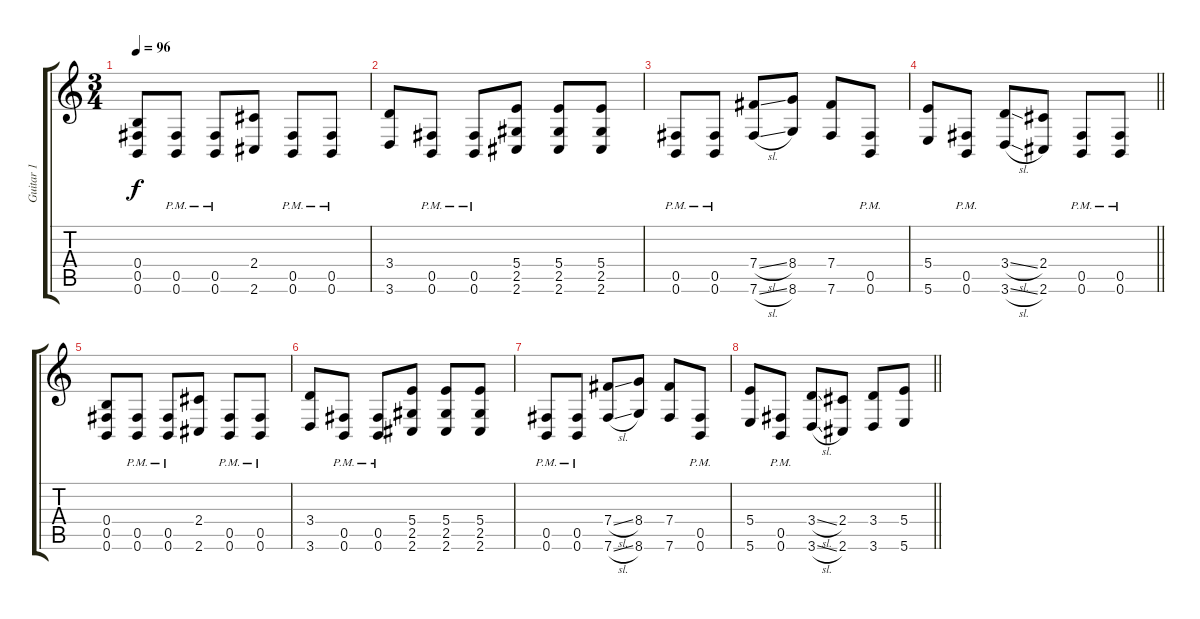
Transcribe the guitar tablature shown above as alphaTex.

\track ("Guitar 1" "Guitar 1") {instrument distortionguitar}
\staff {score tabs}
\tuning (Db4 Ab3 E3 B2 Gb2 B1) {hide}
\ts (3 4)
\section ("" "")
\tempo 96
\clef g2
\ks c
(0.4 0.5 0.6).8{dy f instrument distortionguitar} (0.5{pm} 0.6{pm}).8 (0.5{pm} 0.6{pm}).8 (2.4 2.6).8 (0.5{pm} 0.6{pm}).8 (0.5{pm} 0.6{pm}).8 |
(3.4 3.6).8 (0.5{pm} 0.6{pm}).8 (0.5{pm} 0.6{pm}).8 (5.4 2.5 2.6).8 (5.4 2.5 2.6).8 (5.4 2.5 2.6).8 |
(0.5{pm} 0.6{pm}).8 (0.5{pm} 0.6{pm}).8 (7.4{sl} 7.6{sl}).8 (8.4 8.6).8 (7.4 7.6).8 (0.5{pm} 0.6{pm}).8 |
\barLineRight lightlight
(5.4 5.6).8 (0.5{pm} 0.6{pm}).8 (3.4{sl} 3.6{sl}).8 (2.4 2.6).8 (0.5{pm} 0.6{pm}).8 (0.5{pm} 0.6{pm}).8 |
(0.4 0.5 0.6).8 (0.5{pm} 0.6{pm}).8 (0.5{pm} 0.6{pm}).8 (2.4 2.6).8 (0.5{pm} 0.6{pm}).8 (0.5{pm} 0.6{pm}).8 |
(3.4 3.6).8 (0.5{pm} 0.6{pm}).8 (0.5{pm} 0.6{pm}).8 (5.4 2.5 2.6).8 (5.4 2.5 2.6).8 (5.4 2.5 2.6).8 |
(0.5{pm} 0.6{pm}).8 (0.5{pm} 0.6{pm}).8 (7.4{sl} 7.6{sl}).8 (8.4 8.6).8 (7.4 7.6).8 (0.5{pm} 0.6{pm}).8 |
\barLineRight lightlight
(5.4 5.6).8 (0.5{pm} 0.6{pm}).8 (3.4{sl} 3.6{sl}).8 (2.4 2.6).8 (3.4 3.6).8 (5.4 5.6).8
